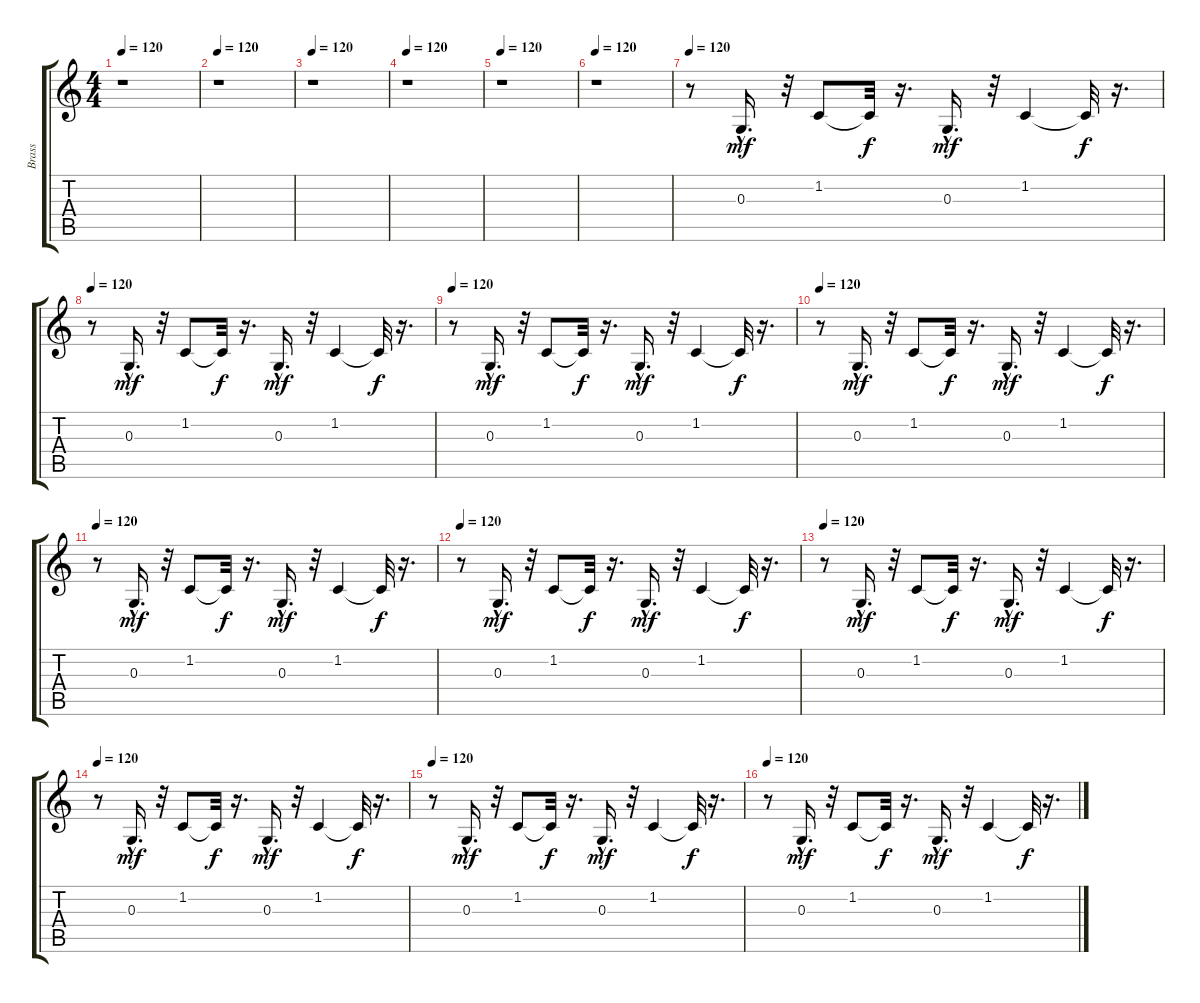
\track ("Brass" "Brass") {instrument brasssection}
\staff {score tabs}
\tuning (E4 B3 G3 D3 A2 E2) {hide}
\ts (4 4)
\tempo 120
\clef g2
\ks c
r.1{dy f} |
\tempo 120
r.1 |
\tempo 120
r.1 |
\tempo 120
r.1 |
\tempo 120
r.1 |
\tempo 120
r.1 |
\tempo 120
r.8 0.3{hac}.16{d dy mf volume 11} r.32 1.2.8 1.2{t}.32{dy f} r.16{d} 0.3{hac}.16{d dy mf} r.32 1.2.4 1.2{t}.32{dy f} r.16{d} |
\tempo 120
r.8 0.3{hac}.16{d dy mf} r.32 1.2.8 1.2{t}.32{dy f} r.16{d} 0.3{hac}.16{d dy mf} r.32 1.2.4 1.2{t}.32{dy f} r.16{d} |
\tempo 120
r.8 0.3{hac}.16{d dy mf} r.32 1.2.8 1.2{t}.32{dy f} r.16{d} 0.3{hac}.16{d dy mf} r.32 1.2.4 1.2{t}.32{dy f} r.16{d} |
\tempo 120
r.8 0.3{hac}.16{d dy mf} r.32 1.2.8 1.2{t}.32{dy f} r.16{d} 0.3{hac}.16{d dy mf} r.32 1.2.4 1.2{t}.32{dy f} r.16{d} |
\tempo 120
r.8 0.3{hac}.16{d dy mf} r.32 1.2.8 1.2{t}.32{dy f} r.16{d} 0.3{hac}.16{d dy mf} r.32 1.2.4 1.2{t}.32{dy f} r.16{d} |
\tempo 120
r.8 0.3{hac}.16{d dy mf} r.32 1.2.8 1.2{t}.32{dy f} r.16{d} 0.3{hac}.16{d dy mf} r.32 1.2.4 1.2{t}.32{dy f} r.16{d} |
\tempo 120
r.8 0.3{hac}.16{d dy mf} r.32 1.2.8 1.2{t}.32{dy f} r.16{d} 0.3{hac}.16{d dy mf} r.32 1.2.4 1.2{t}.32{dy f} r.16{d} |
\tempo 120
r.8 0.3{hac}.16{d dy mf} r.32 1.2.8 1.2{t}.32{dy f} r.16{d} 0.3{hac}.16{d dy mf} r.32 1.2.4 1.2{t}.32{dy f} r.16{d} |
\tempo 120
r.8 0.3{hac}.16{d dy mf} r.32 1.2.8 1.2{t}.32{dy f} r.16{d} 0.3{hac}.16{d dy mf} r.32 1.2.4 1.2{t}.32{dy f} r.16{d} |
\tempo 120
r.8 0.3{hac}.16{d dy mf} r.32 1.2.8 1.2{t}.32{dy f} r.16{d} 0.3{hac}.16{d dy mf} r.32 1.2.4 1.2{t}.32{dy f} r.16{d}
